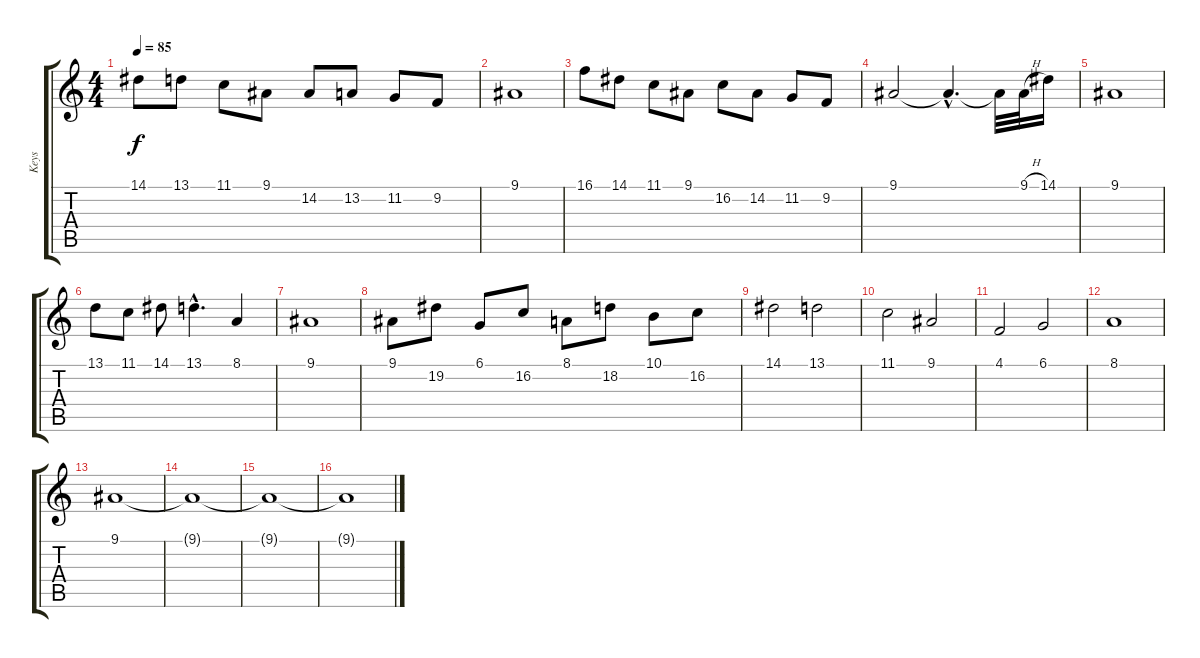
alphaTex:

\track ("Keys" "Keys") {instrument flute}
\staff {score tabs}
\tuning (Db4 Ab3 E3 B2 Gb2 B1) {hide}
\ts (4 4)
\tempo 85
\clef g2
\ks c
14.1.8{dy f} 13.1.8 11.1.8 9.1.8 14.2.8 13.2.8 11.2.8 9.2.8 |
9.1.1 |
16.1.8 14.1.8 11.1.8 9.1.8 16.2.8 14.2.8 11.2.8 9.2.8 |
9.1.2 9.1{hac t}.4{d} 9.1{t}.32 9.1{h}.32 14.1.16 |
9.1.1 |
13.1.8 11.1.8 14.1.8 13.1{hac}.4{d} 8.1.4 |
9.1.1 |
9.1.8 19.2.8 6.1.8 16.2.8 8.1.8 18.2.8 10.1.8 16.2.8 |
14.1.2 13.1.2 |
11.1.2 9.1.2 |
4.1.2 6.1.2 |
8.1.1 |
9.1.1 |
9.1{t}.1{volume 0} |
9.1{t}.1 |
9.1{t}.1
